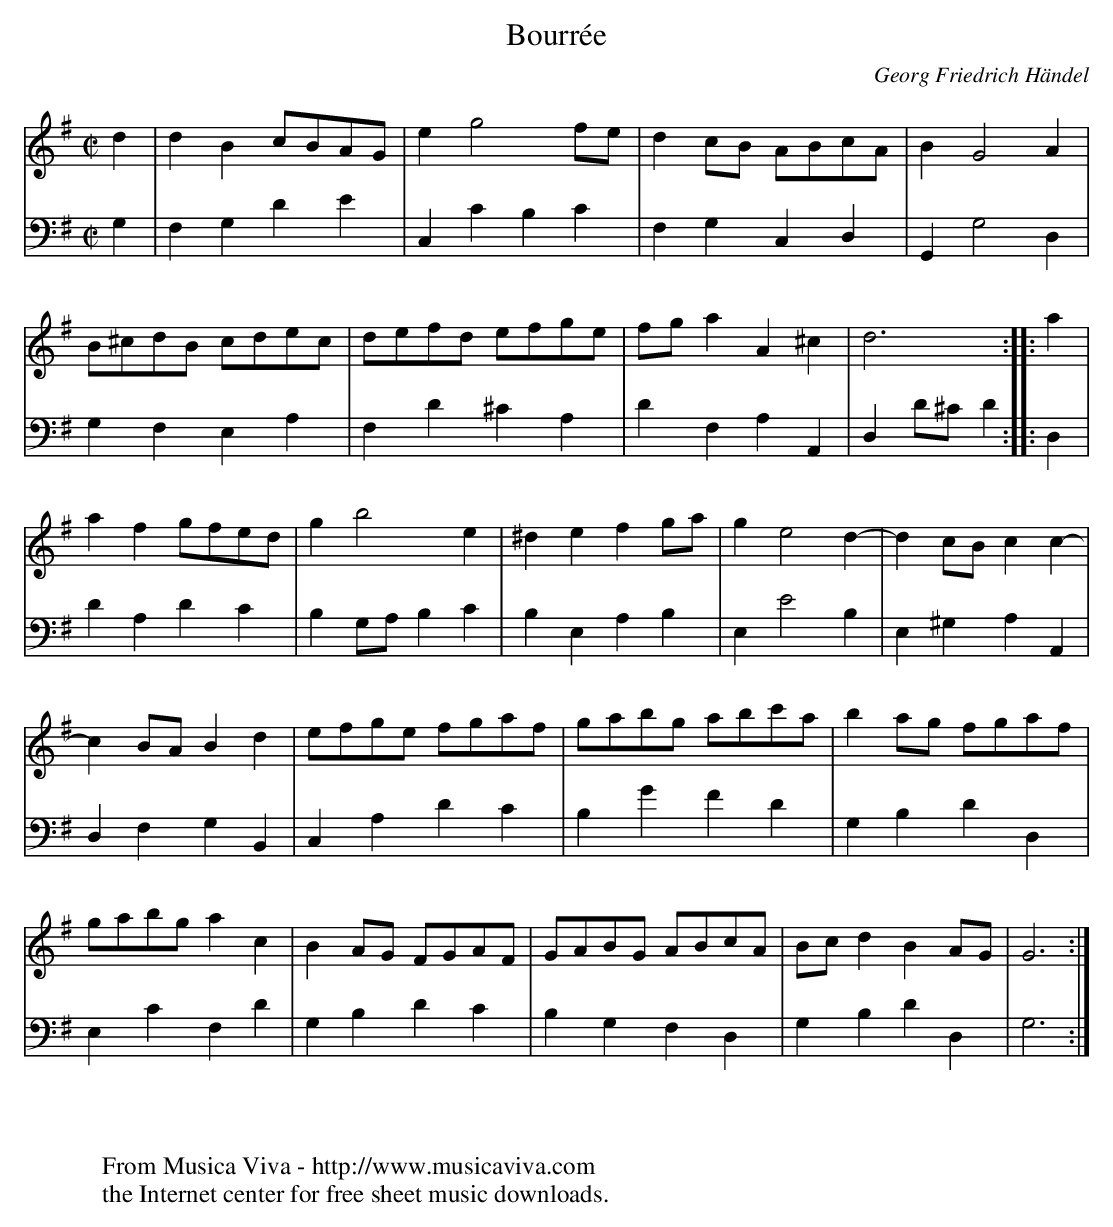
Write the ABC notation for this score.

X:1
T:Bourr\'ee
C:Georg Friedrich H\"andel
V:1 Program 1 6 %Harpsichord
V:2 Program 1 6 bass %Harpsichord
M:C|
L:1/8
K:G
V:1
d2|d2B2 cBAG|e2g4fe|d2cB ABcA|B2G4A2|
V:2
G,2|F,2G,2 D2E2|C,2C2 B,2C2|F,2G,2 C,2D,2|G,,2G,4D,2|
V:1
B^cdB cdec|defd efge|fga2 A2^c2|d6::a2|
V:2
G,2F,2 E,2A,2|F,2D2 ^C2A,2|D2F,2 A,2A,,2|D,2D^C D2::D,2|
V:1
a2f2 gfed|g2b4e2|^d2e2 f2ga|g2e4d2-|d2cB c2c2-|
V:2
D2A,2 D2C2|B,2G,A, B,2C2|B,2E,2 A,2B,2|E,2E4B,2|E,2^G,2 A,2A,,2|
V:1
c2BA B2d2|efge fgaf|gabg abc'a|b2ag fgaf|
V:2
D,2F,2 G,2B,,2|C,2A,2 D2C2|B,2G2 F2D2|G,2B,2 D2D,2|
V:1
gabg a2c2|B2AG FGAF|GABG ABcA|Bcd2 B2AG|G6:|
V:2
E,2C2 F,2D2|G,2B,2 D2C2|B,2G,2 F,2D,2|G,2B,2 D2D,2|G,6:|
W:
W:
W:  From Musica Viva - http://www.musicaviva.com
W:  the Internet center for free sheet music downloads.
